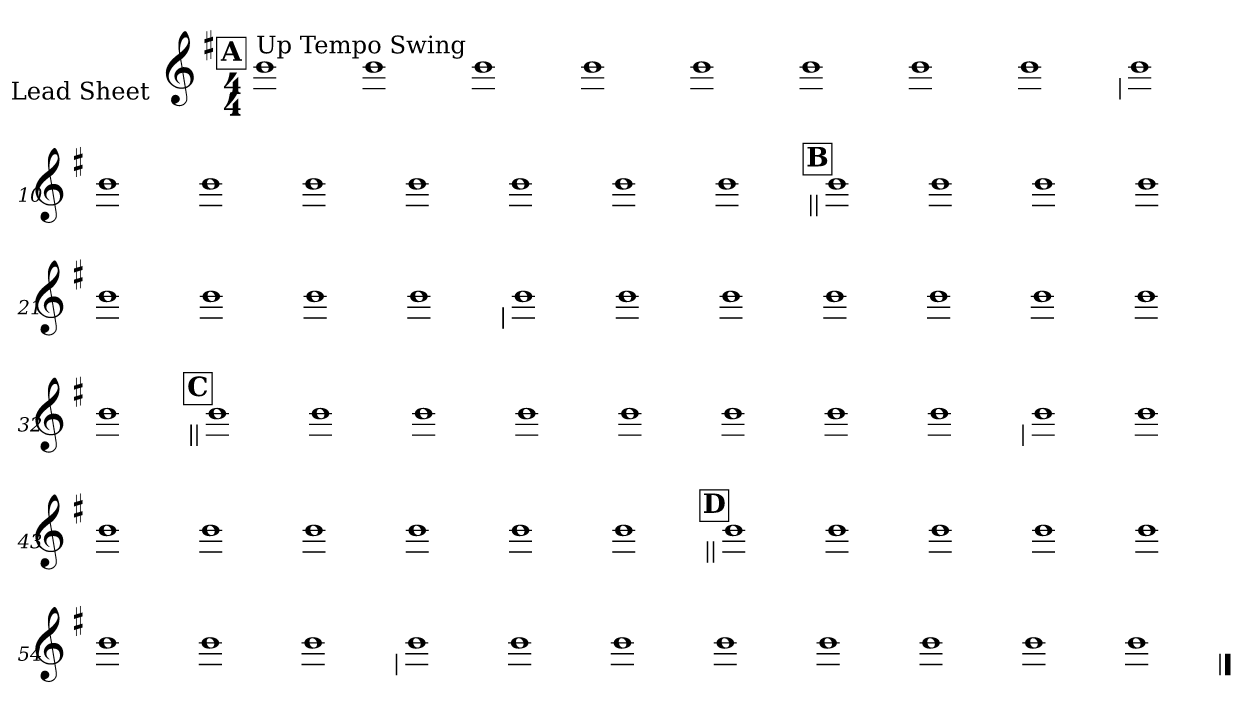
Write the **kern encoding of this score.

**kern
*part1
*staff1
*I"Lead Sheet
*stria0
*clefG2
*k[f#]
*G:
*M4/4
!!LO:REH:place=s1:a:t=A
=1||
!LO:TX:a:t=Up Tempo Swing
1b
=2-
1b
=3-
1b
=4-
1b
=5-
1b
=6-
1b
=7-
1b
=8-
1b
!!LO:LB:g=z
=9
1b
=10-
1b
=11-
1b
=12-
1b
=13-
1b
=14-
1b
=15-
1b
=16-
1b
!!LO:LB:g=z
!!LO:REH:place=s1:a:t=B
=17||
1b
=18-
1b
=19-
1b
=20-
1b
=21-
1b
=22-
1b
=23-
1b
=24-
1b
!!LO:LB:g=z
=25
1b
=26-
1b
=27-
1b
=28-
1b
=29-
1b
=30-
1b
=31-
1b
=32-
1b
!!LO:LB:g=z
!!LO:REH:place=s1:a:t=C
=33||
1b
=34-
1b
=35-
1b
=36-
1b
=37-
1b
=38-
1b
=39-
1b
=40-
1b
!!LO:LB:g=z
=41
1b
=42-
1b
=43-
1b
=44-
1b
=45-
1b
=46-
1b
=47-
1b
=48-
1b
!!LO:LB:g=z
!!LO:REH:place=s1:a:t=D
=49||
1b
=50-
1b
=51-
1b
=52-
1b
=53-
1b
=54-
1b
=55-
1b
=56-
1b
!!LO:LB:g=z
=57
1b
=58-
1b
=59-
1b
=60-
1b
=61-
1b
=62-
1b
=63-
1b
=64-
1b
==
*-
